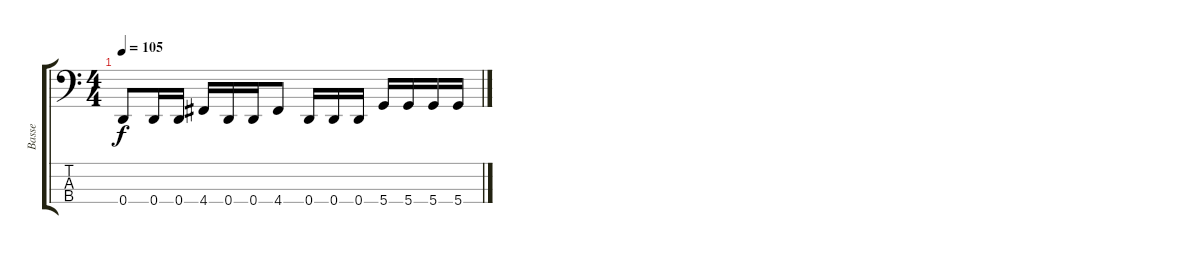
\track ("Basse" "Basse") {instrument slapbass2}
\staff {score tabs}
\tuning (G2 D2 A1 D1) {hide}
\ts (4 4)
\tempo 105
\clef f4
\ks c
0.4.8{dy f} 0.4.16 0.4.16 4.4.16 0.4.16 0.4.16 4.4.8 0.4.16 0.4.16 0.4.16 5.4.16 5.4.16 5.4.16 5.4.16
